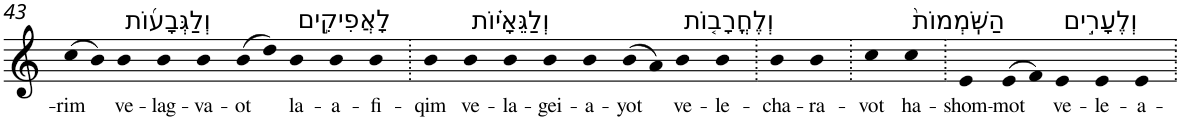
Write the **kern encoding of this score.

**kern	**text
*part1	*part1
*staff1	*staff1
*I"Piano	*
*I'Pno	*
!!LO:PB:g=z
*clefG2	*
*k[]	*
=43	=43
!	!LO:LY:b
(>8cc	-rim
8b)	.
!LO:TX:a:t=וְלַגְּבָע֜וֹת	!
!	!LO:LY:b
4b	ve-
!	!LO:LY:b
4b	-lag-
!	!LO:LY:b
4b	-va-
!	!LO:LY:b
(>8b	-ot
8dd)	.
!LO:TX:a:t=לָאֲפִיקִ֣ים	!
!	!LO:LY:b
4b	la-
!	!LO:LY:b
4b	-a-
!	!LO:LY:b
4b	-fi-
=44.	=44.
!	!LO:LY:b
4b	-qim
!LO:TX:a:t=וְלַגֵּאָי֗וֹת	!
!	!LO:LY:b
4b	ve-
!	!LO:LY:b
4b	-la-
!	!LO:LY:b
4b	-gei-
!	!LO:LY:b
4b	-a-
!	!LO:LY:b
(>8b	-yot
8a)	.
!LO:TX:a:t=וְלֶחֳרָב֤וֹת	!
!	!LO:LY:b
4b	ve-
!	!LO:LY:b
4b	-le-
=45.	=45.
!	!LO:LY:b
4b	-cha-
!	!LO:LY:b
4b	-ra-
=46.	=46.
!	!LO:LY:b
4cc	-vot
!LO:TX:a:t=הַשֹּֽׁמְמוֹת֙	!
!	!LO:LY:b
4cc	ha-
=47.	=47.
!	!LO:LY:b
4e	-shom-
!	!LO:LY:b
(>8e	-mot
8f)	.
!LO:TX:a:t=וְלֶעָרִ֣ים	!
!	!LO:LY:b
4e	ve-
!	!LO:LY:b
4e	-le-
!	!LO:LY:b
4e	-a-
=.	=.
*-	*-
